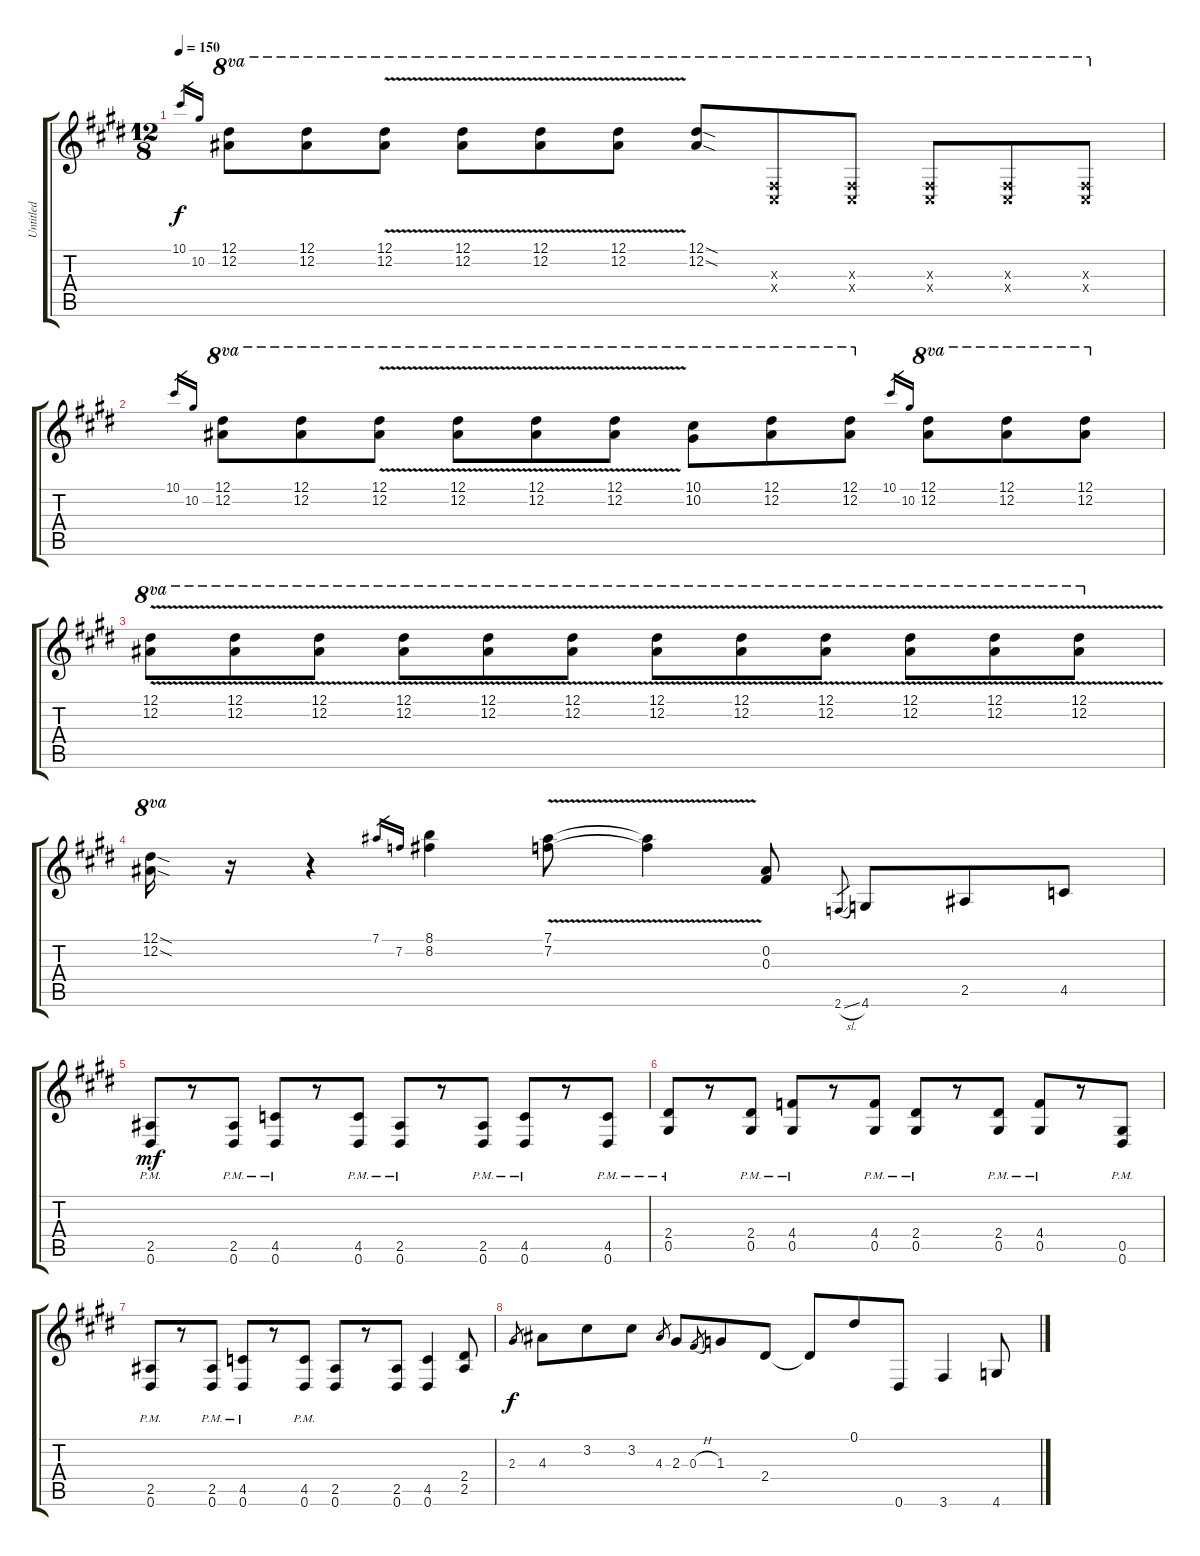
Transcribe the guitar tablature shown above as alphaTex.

\track ("Untitled" "Untitled") {instrument distortionguitar}
\staff {score tabs}
\tuning (Eb4 Bb3 Gb3 Db3 Ab2 Eb2) {hide}
\ts (12 8)
\tempo 150
\clef g2
\ks e
10.1.16{gr dy f instrument distortionguitar} 10.2.16{gr} (12.1 12.2).8{ot 8va} (12.1 12.2).8{ot 8va} (12.1{v} 12.2{v}).8{ot 8va} (12.1{v} 12.2{v}).8{ot 8va} (12.1{v} 12.2{v}).8{ot 8va} (12.1{v} 12.2{v}).8{ot 8va} (12.1{sod} 12.2{sod}).8{ot 8va} (0.3{x} 0.4{x}).8{ot 8va} (0.3{x} 0.4{x}).8{ot 8va} (0.3{x} 0.4{x}).8{ot 8va} (0.3{x} 0.4{x}).8{ot 8va} (0.3{x} 0.4{x}).8{ot 8va} |
\ks c#minor
10.1.16{gr} 10.2.16{gr} (12.1 12.2).8{ot 8va} (12.1 12.2).8{ot 8va} (12.1{v} 12.2{v}).8{ot 8va} (12.1{v} 12.2{v}).8{ot 8va} (12.1{v} 12.2{v}).8{ot 8va} (12.1{v} 12.2{v}).8{ot 8va} (10.1 10.2).8{ot 8va} (12.1 12.2).8{ot 8va} (12.1 12.2).8{ot 8va} 10.1.16{gr} 10.2.16{gr} (12.1 12.2).8{ot 8va} (12.1 12.2).8{ot 8va} (12.1 12.2).8{ot 8va} |
\ks e
(12.1{v} 12.2{v}).8{ot 8va} (12.1{v} 12.2{v}).8{ot 8va} (12.1{v} 12.2{v}).8{ot 8va} (12.1{v} 12.2{v}).8{ot 8va} (12.1{v} 12.2{v}).8{ot 8va} (12.1{v} 12.2{v}).8{ot 8va} (12.1{v} 12.2{v}).8{ot 8va} (12.1{v} 12.2{v}).8{ot 8va} (12.1{v} 12.2{v}).8{ot 8va} (12.1{v} 12.2{v}).8{ot 8va} (12.1{v} 12.2{v}).8{ot 8va} (12.1{v} 12.2{v}).8{ot 8va} |
\ks c#minor
(12.1{sod} 12.2{sod}).16{ot 8va} r.16 r.4 7.1.16{gr} 7.2.16{gr} (8.1 8.2).4 (7.1{v} 7.2{v}).8 (7.1{t} 7.2{t}).4 (0.2 0.3).8 2.6{sl}.8{gr} 4.6.8 2.5.8 4.5.8 |
\ks e
(2.5{pm} 0.6{pm}).8{dy mf} r.8 (2.5{pm} 0.6{pm}).8 (4.5{pm} 0.6{pm}).8 r.8 (4.5{pm} 0.6{pm}).8 (2.5{pm} 0.6{pm}).8 r.8 (2.5{pm} 0.6{pm}).8 (4.5{pm} 0.6{pm}).8 r.8 (4.5{pm} 0.6{pm}).8 |
\ks c#minor
(2.4{pm} 0.5{pm}).8 r.8 (2.4{pm} 0.5{pm}).8 (4.4{pm} 0.5{pm}).8 r.8 (4.4{pm} 0.5{pm}).8 (2.4{pm} 0.5{pm}).8 r.8 (2.4{pm} 0.5{pm}).8 (4.4{pm} 0.5{pm}).8 r.8 (0.5{pm} 0.6{pm}).8 |
\ks e
(2.5{pm} 0.6{pm}).8 r.8 (2.5{pm} 0.6{pm}).8 (4.5{pm} 0.6{pm}).8 r.8 (4.5{pm} 0.6{pm}).8 (2.5 0.6).8 r.8 (2.5 0.6).8 (4.5 0.6).4 (2.4 2.5).8 |
\ks c#minor
2.3.8{gr dy f} 4.3.8 3.2.8 3.2.8 4.3.8{gr} 2.3.8 0.3{h}.8{gr} 1.3.8 2.4.8 2.4{t}.8 0.1.8 0.6.8 3.6.4 4.6.8
